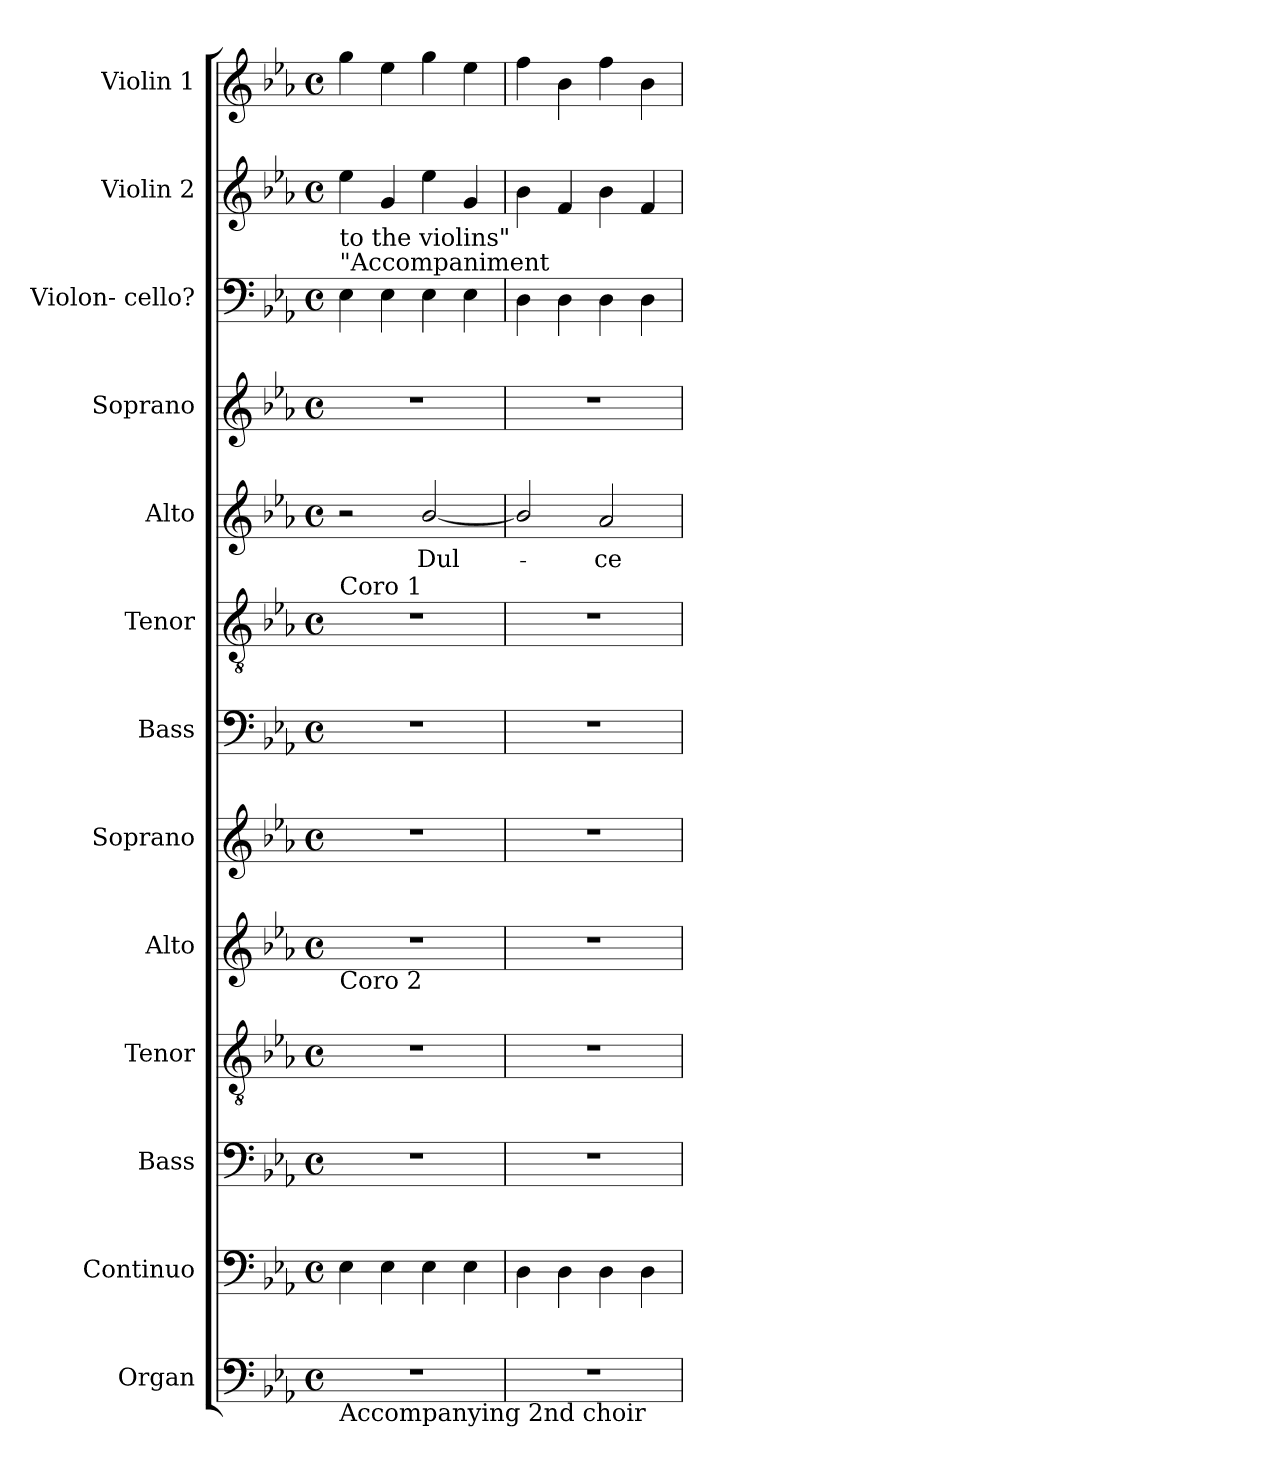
**kern	**kern	**kern	**kern	**kern	**kern	**kern	**kern	**kern	**text	**kern	**kern	**kern	**kern
*part13	*part12	*part11	*part10	*part9	*part8	*part7	*part6	*part5	*part5	*part4	*part3	*part2	*part1
*staff13	*staff12	*staff11	*staff10	*staff9	*staff8	*staff7	*staff6	*staff5	*staff5	*staff4	*staff3	*staff2	*staff1
*I"Organ	*I"Continuo	*I"Bass	*I"Tenor	*I"Alto	*I"Soprano	*I"Bass	*I"Tenor	*I"Alto	*	*I"Soprano	*I"Violon- cello?	*I"Violin 2	*I"Violin 1
*I'Org.	*I'Cont.	*I'B.	*I'T.	*I'A.	*I'S.	*I'B.	*I'T.	*I'A.	*	*I'S.	*I'Vc.	*I'Vln. 2	*I'Vln. 1
!!LO:PB:g=z
*clefF4	*clefF4	*clefF4	*clefGv2	*clefG2	*clefG2	*clefF4	*clefGv2	*clefG2	*	*clefG2	*clefF4	*clefG2	*clefG2
*	*	*	*ITrd7c12	*	*	*	*ITrd7c12	*	*	*	*	*	*
*k[b-e-a-]	*k[b-e-a-]	*k[b-e-a-]	*k[b-e-a-]	*k[b-e-a-]	*k[b-e-a-]	*k[b-e-a-]	*k[b-e-a-]	*k[b-e-a-]	*	*k[b-e-a-]	*k[b-e-a-]	*k[b-e-a-]	*k[b-e-a-]
*E-:	*E-:	*E-:	*E-:	*E-:	*E-:	*E-:	*E-:	*E-:	*	*E-:	*E-:	*E-:	*E-:
*M4/4	*M4/4	*M4/4	*M4/4	*M4/4	*M4/4	*M4/4	*M4/4	*M4/4	*	*M4/4	*M4/4	*M4/4	*M4/4
*met(c)	*met(c)	*met(c)	*met(c)	*met(c)	*met(c)	*met(c)	*met(c)	*met(c)	*	*met(c)	*met(c)	*met(c)	*met(c)
=1	=1	=1	=1	=1	=1	=1	=1	=1	=1	=1	=1	=1	=1
!	!	!	!	!	!	!	!	!	!	!	!LO:TX:a:t="Accompaniment	!	!
!	!	!	!	!	!	!	!	!	!	!	!LO:TX:t=to the violins"	!	!
!	!	!	!	!	!	!	!LO:TX:a:t=Coro 1	!	!	!	!	!	!
!	!	!	!	!LO:TX:b:t=Coro 2	!	!	!	!	!	!	!	!	!
!LO:TX:b:t=Accompanying 2nd choir	!	!	!	!	!	!	!	!	!	!	!	!	!
1r	4E-i\	1r	1r	1r	1r	1r	1r	2r	.	1r	4E-i\	4ee-i\	4ggi\
.	4E-i\	.	.	.	.	.	.	.	.	.	4E-i\	4gi/	4ee-i\
!	!	!	!	!	!	!	!	!	!LO:LY:b:color=#000000	!	!	!	!
.	4E-i\	.	.	.	.	.	.	[<2b-i/	Dul-	.	4E-i\	4ee-i\	4ggi\
.	4E-i\	.	.	.	.	.	.	.	.	.	4E-i\	4gi/	4ee-i\
=2	=2	=2	=2	=2	=2	=2	=2	=2	=2	=2	=2	=2	=2
1r	4Di\	1r	1r	1r	1r	1r	1r	2b-i/]	.	1r	4Di\	4b-i\	4ffi\
.	4Di\	.	.	.	.	.	.	.	.	.	4Di\	4fi/	4b-i\
!	!	!	!	!	!	!	!	!	!LO:LY:b:color=#000000	!	!	!	!
.	4Di\	.	.	.	.	.	.	2a-i/	-ce	.	4Di\	4b-i\	4ffi\
.	4Di\	.	.	.	.	.	.	.	.	.	4Di\	4fi/	4b-i\
=	=	=	=	=	=	=	=	=	=	=	=	=	=
*-	*-	*-	*-	*-	*-	*-	*-	*-	*-	*-	*-	*-	*-
